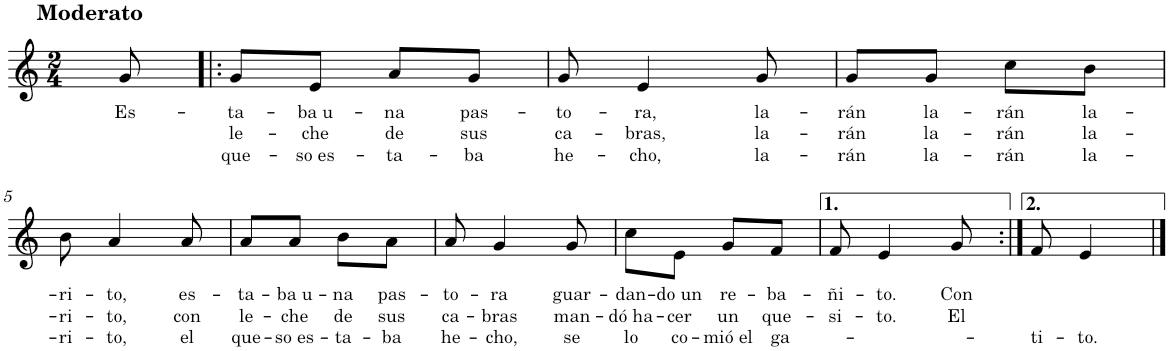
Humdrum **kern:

**kern	**text	**text	**text
*part1	*part1	*part1	*part1
*staff1	*staff1	*staff1	*staff1
*I"Nylon Guitar	*	*	*
*clefG2	*	*	*
*Trd7c12	*	*	*
*k[]	*	*	*
*M2/4	*	*	*
=1	=1	=1	=1
!LO:TX:a:B:t=Moderato	!	!	!
!	!LO:LY:b	!	!
8g/	Es-	.	.
=2!|:	=2!|:	=2!|:	=2!|:
!	!LO:LY:b	!LO:LY:b	!LO:LY:b
8g/L	-ta-	le-	que-
!	!LO:LY:b	!LO:LY:b	!LO:LY:b
8e/J	-ba u-	-che	-so es-
!	!LO:LY:b	!LO:LY:b	!LO:LY:b
8a/L	-na	de	-ta-
!	!LO:LY:b	!LO:LY:b	!LO:LY:b
8g/J	pas-	sus	-ba
=3	=3	=3	=3
!	!LO:LY:b	!LO:LY:b	!LO:LY:b
8g/	-to-	ca-	he-
!	!LO:LY:b	!LO:LY:b	!LO:LY:b
4e/	-ra,	-bras,	-cho,
!	!LO:LY:b	!LO:LY:b	!LO:LY:b
8g/	la-	la-	la-
=4	=4	=4	=4
!	!LO:LY:b	!LO:LY:b	!LO:LY:b
8g/L	-rán	-rán	-rán
!	!LO:LY:b	!LO:LY:b	!LO:LY:b
8g/J	la-	la-	la-
!	!LO:LY:b	!LO:LY:b	!LO:LY:b
8cc\L	-rán	-rán	-rán
!	!LO:LY:b	!LO:LY:b	!LO:LY:b
8b\J	la-	la-	la-
!!LO:LB:g=z
=5	=5	=5	=5
!	!LO:LY:b	!LO:LY:b	!LO:LY:b
8b\	-ri-	-ri-	-ri-
!	!LO:LY:b	!LO:LY:b	!LO:LY:b
4a/	-to,	-to,	-to,
!	!LO:LY:b	!LO:LY:b	!LO:LY:b
8a/	es-	con	el
=6	=6	=6	=6
!	!LO:LY:b	!LO:LY:b	!LO:LY:b
8a/L	-ta-	le-	que-
!	!LO:LY:b	!LO:LY:b	!LO:LY:b
8a/J	-ba u-	-che	-so es-
!	!LO:LY:b	!LO:LY:b	!LO:LY:b
8b\L	-na	de	-ta-
!	!LO:LY:b	!LO:LY:b	!LO:LY:b
8a\J	pas-	sus	-ba
=7	=7	=7	=7
!	!LO:LY:b	!LO:LY:b	!LO:LY:b
8a/	-to-	ca-	he-
!	!LO:LY:b	!LO:LY:b	!LO:LY:b
4g/	-ra	-bras	-cho,
!	!LO:LY:b	!LO:LY:b	!LO:LY:b
8g/	guar-	man-	se
=8	=8	=8	=8
!	!LO:LY:b	!LO:LY:b	!LO:LY:b
8cc\L	-dan-	-dó ha-	lo
!	!LO:LY:b	!LO:LY:b	!LO:LY:b
8e\J	-do un	-cer	co-
!	!LO:LY:b	!LO:LY:b	!LO:LY:b
8g/L	re-	un	-mió el
!	!LO:LY:b	!LO:LY:b	!LO:LY:b
8f/J	-ba-	que-	ga-
=9	=9	=9	=9
!	!LO:LY:b	!LO:LY:b	!
8f/	-ñi-	-si-	.
!	!LO:LY:b	!LO:LY:b	!
4e/	-to.	-to.	.
!	!LO:LY:b	!LO:LY:b	!
8g/	Con	El	.
=10:|!	=10:|!	=10:|!	=10:|!
!	!	!	!LO:LY:b
8f/	.	.	-ti-
!	!	!	!LO:LY:b
4e/	.	.	-to.
==	==	==	==
*-	*-	*-	*-
